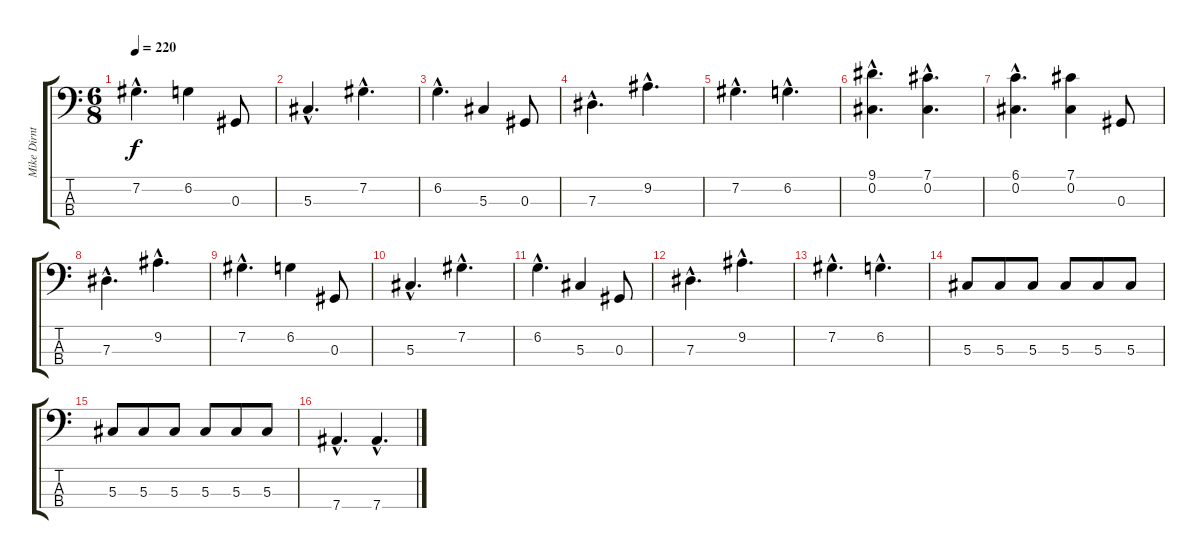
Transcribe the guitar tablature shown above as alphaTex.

\track ("Mike Dirnt" "Mike Dirnt") {instrument electricbassfinger}
\staff {score tabs}
\tuning (Gb2 Db2 Ab1 Eb1) {hide}
\ts (6 8)
\tempo 220
\clef f4
\ks c
7.2{hac}.4{d dy f} 6.2.4 0.3.8 |
5.3{hac}.4{d} 7.2{hac}.4{d} |
6.2{hac}.4{d} 5.3.4 0.3.8 |
7.3{hac}.4{d} 9.2{hac}.4{d} |
7.2{hac}.4{d} 6.2{hac}.4{d} |
(9.1{hac} 0.2{hac}).4{d} (7.1{hac} 0.2{hac}).4{d} |
(6.1{hac} 0.2{hac}).4{d} (7.1 0.2).4 0.3.8 |
7.3{hac}.4{d} 9.2{hac}.4{d} |
7.2{hac}.4{d} 6.2.4 0.3.8 |
5.3{hac}.4{d} 7.2{hac}.4{d} |
6.2{hac}.4{d} 5.3.4 0.3.8 |
7.3{hac}.4{d} 9.2{hac}.4{d} |
7.2{hac}.4{d} 6.2{hac}.4{d} |
5.3.8 5.3.8 5.3.8 5.3.8 5.3.8 5.3.8 |
5.3.8 5.3.8 5.3.8 5.3.8 5.3.8 5.3.8 |
7.4{hac}.4{d} 7.4{hac}.4{d}
